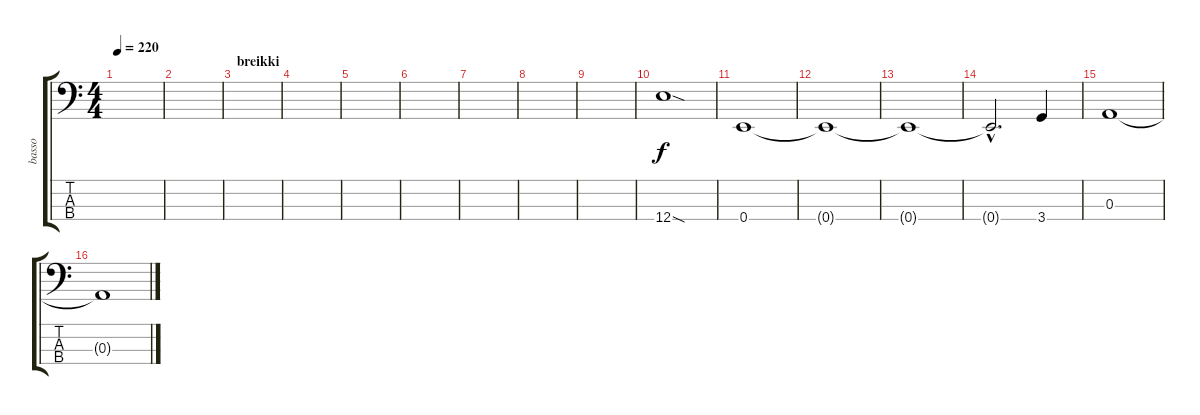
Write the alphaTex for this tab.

\track ("basso" "basso") {instrument electricbassfinger}
\staff {score tabs}
\tuning (G2 D2 A1 E1) {hide}
\ts (4 4)
\tempo 220
\clef f4
\ks c
|
|
\section ("" "breikki")
|
|
|
|
|
|
|
12.4{sod}.1 |
0.4.1 |
0.4{t}.1 |
0.4{t}.1 |
0.4{hac t}.2{d} 3.4.4 |
0.3.1 |
0.3{t}.1
